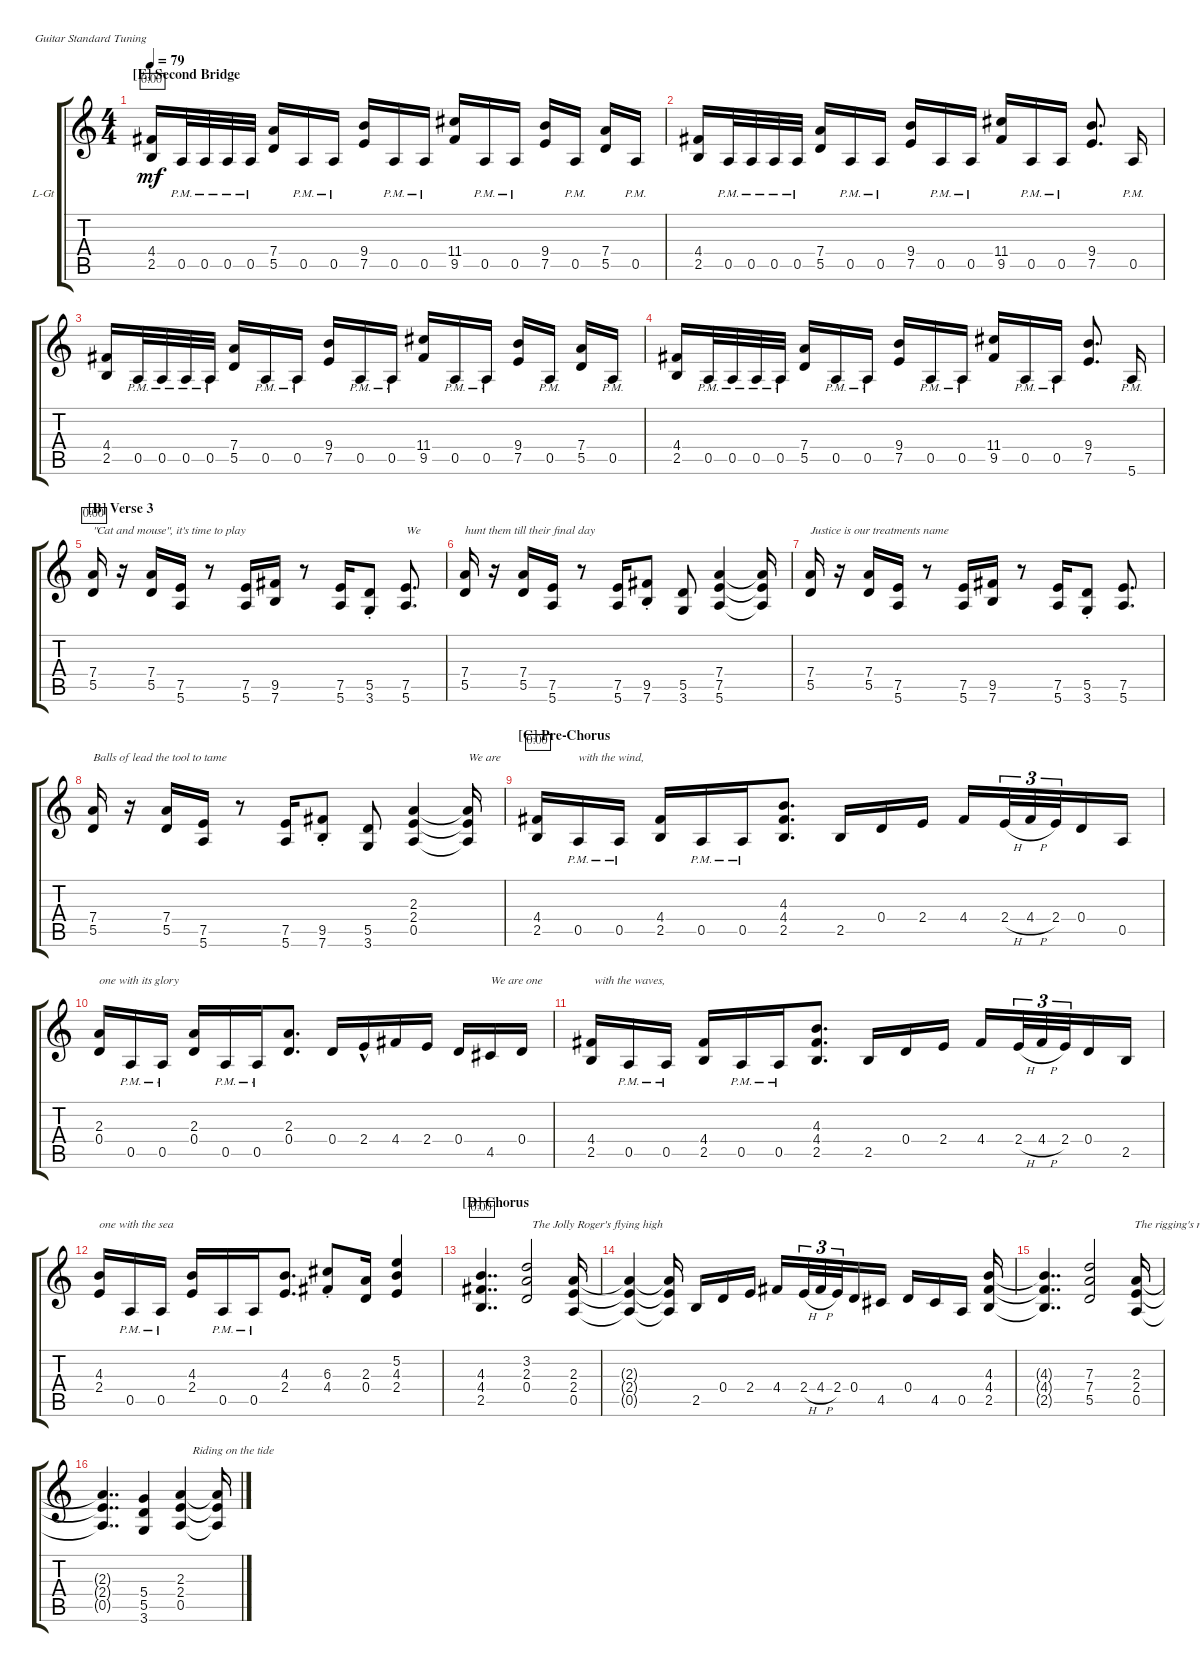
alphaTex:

\bracketExtendMode groupsimilarinstruments
\firstSystemTrackNameOrientation horizontal
\otherSystemsTrackNameOrientation horizontal
\track ("Lead Guitar" "L-Gt") {instrument distortionguitar}
\staff {score tabs}
\tuning (E4 B3 G3 D3 A2 E2)
\ts (4 4)
\section ("E" "Second Bridge")
\tempo 79
\clef g2
\ks c
(2.5 4.4).16{dy mf timer} 0.5{pm}.32 0.5{pm}.32 0.5{pm}.32 0.5{pm}.32{beam split} (5.5 7.4).16{beam merge} 0.5{pm}.16{beam merge} 0.5{pm}.16{beam split} (7.5 9.4).16 0.5{pm}.16{beam merge} 0.5{pm}.16{beam split} (9.5 11.4).16 0.5{pm}.16 0.5{pm}.16 (7.5 9.4).16 0.5{pm}.16{beam split} (5.5 7.4).16 0.5{pm}.16 |
(2.5 4.4).16 0.5{pm}.32 0.5{pm}.32 0.5{pm}.32 0.5{pm}.32{beam split} (5.5 7.4).16{beam merge} 0.5{pm}.16{beam merge} 0.5{pm}.16{beam split} (7.5 9.4).16 0.5{pm}.16{beam merge} 0.5{pm}.16{beam split} (9.5 11.4).16 0.5{pm}.16 0.5{pm}.16 (7.5 9.4).8{d beam split} 0.5{pm}.16 |
(2.5 4.4).16 0.5{pm}.32 0.5{pm}.32 0.5{pm}.32 0.5{pm}.32{beam split} (5.5 7.4).16{beam merge} 0.5{pm}.16{beam merge} 0.5{pm}.16{beam split} (7.5 9.4).16 0.5{pm}.16{beam merge} 0.5{pm}.16{beam split} (9.5 11.4).16 0.5{pm}.16 0.5{pm}.16 (7.5 9.4).16 0.5{pm}.16{beam split} (5.5 7.4).16 0.5{pm}.16 |
(2.5 4.4).16 0.5{pm}.32 0.5{pm}.32 0.5{pm}.32 0.5{pm}.32{beam split} (5.5 7.4).16{beam merge} 0.5{pm}.16{beam merge} 0.5{pm}.16{beam split} (7.5 9.4).16 0.5{pm}.16{beam merge} 0.5{pm}.16{beam split} (9.5 11.4).16 0.5{pm}.16 0.5{pm}.16 (7.5 9.4).8{d beam split} 5.6{pm}.16 |
\section ("B" "Verse 3")
(5.5 7.4).16{txt "\"Cat and mouse\", it's time to play" beam split timer} r.16{beam split} (5.5 7.4).16 (5.6 7.5).16 r.8 (5.6 7.5).16 (7.6 9.5).16 r.8 (5.6 7.5).16{beam merge} (3.6{st} 5.5{st}).8 (5.6 7.5).8{d txt "We"} |
(5.5 7.4).16{txt "hunt them till their final day" beam split} r.16{beam split} (5.5 7.4).16 (5.6 7.5).16 r.8 (5.6 7.5).16 (7.6{st} 9.5{st}).8 (3.6 5.5).8 (5.6 7.5 7.4).4 (5.6{t} 7.5{t} 7.4{t}).16 |
(5.5 7.4).16{txt "Justice is our treatments name" beam split} r.16{beam split} (5.5 7.4).16 (5.6 7.5).16 r.8 (5.6 7.5).16 (7.6 9.5).16 r.8 (5.6 7.5).16{beam merge} (3.6{st} 5.5{st}).8 (5.6 7.5).8{d} |
(5.5 7.4).16{txt "Balls of lead the tool to tame" beam split} r.16{beam split} (5.5 7.4).16 (5.6 7.5).16 r.8 (5.6 7.5).16 (7.6{st} 9.5{st}).8 (3.6 5.5).8 (0.5 2.4 2.3).4 (0.5{t} 2.4{t} 2.3{t}).16{txt "We are"} |
\section ("C" "Pre-Chorus")
(2.5 4.4).16{timer} 0.5{pm}.16{txt "with the wind, "} 0.5{pm}.16{beam split} (2.5 4.4).16{beam merge} 0.5{pm}.16 0.5{pm}.16 (2.5 4.4 4.3).8{d} 2.5.16 0.4.16 2.4.16{beam split} 4.4.16{beam merge} 2.4{h}.32{tu (3 2) beam merge} 4.4{h}.32{tu (3 2) beam merge} 2.4.32{tu (3 2) beam merge} 0.4.16{beam merge} 0.5.16 |
(0.4 2.3).16{txt "one with its glory"} 0.5{pm}.16 0.5{pm}.16{beam split} (0.4 2.3).16{beam merge} 0.5{pm}.16 0.5{pm}.16 (0.4 2.3).8{d} 0.4.16 2.4{hac}.16 4.4.16{beam merge} 2.4.16{beam split} 0.4.16 4.5.16{txt "We are one"} 0.4.16 |
(2.5 4.4).16{txt " with the waves,"} 0.5{pm}.16 0.5{pm}.16{beam split} (2.5 4.4).16{beam merge} 0.5{pm}.16 0.5{pm}.16 (2.5 4.4 4.3).8{d} 2.5.16 0.4.16 2.4.16 4.4.16{beam merge} 2.4{h}.32{tu (3 2) beam merge} 4.4{h}.32{tu (3 2) beam merge} 2.4.32{tu (3 2) beam merge} 0.4.16{beam merge} 2.5.16 |
(2.4 4.3).16{txt "one with the sea"} 0.5{pm}.16 0.5{pm}.16{beam split} (2.4 4.3).16{beam merge} 0.5{pm}.16 0.5{pm}.16 (2.4 4.3).8{d} (4.4{st} 6.3{st}).8 (0.4 2.3).16 (2.4 4.3 5.2).4 |
\section ("D" "Chorus")
(2.5 4.4 4.3).4{dd txt "                 The Jolly Roger's flying high" timer} (0.4 2.3 3.2).2 (0.5 2.4 2.3).16 |
(0.5{t} 2.4{t} 2.3{t}).4 (0.5{t} 2.4{t} 2.3{t}).16{beam split} 2.5.16 0.4.16{beam merge} 2.4.16 4.4.16{beam merge} 2.4{h}.32{tu (3 2) beam merge} 4.4{h}.32{tu (3 2) beam merge} 2.4.32{tu (3 2) beam merge} 0.4.16{beam merge} 4.5.16 0.4.16 4.5.16 0.5.16{beam split} (2.5 4.4 4.3).16 |
(2.5{t} 4.4{t} 4.3{t}).4{dd txt "                              The rigging's reaching for the sky"} (7.4 7.3 5.5).2 (0.5 2.4 2.3).16 |
(0.5{t} 2.4{t} 2.3{t}).4{dd txt "                              Riding on the tide"} (3.6 5.5 5.4).4 (0.5 2.4 2.3).4 (0.5{t} 2.4{t} 2.3{t}).16
